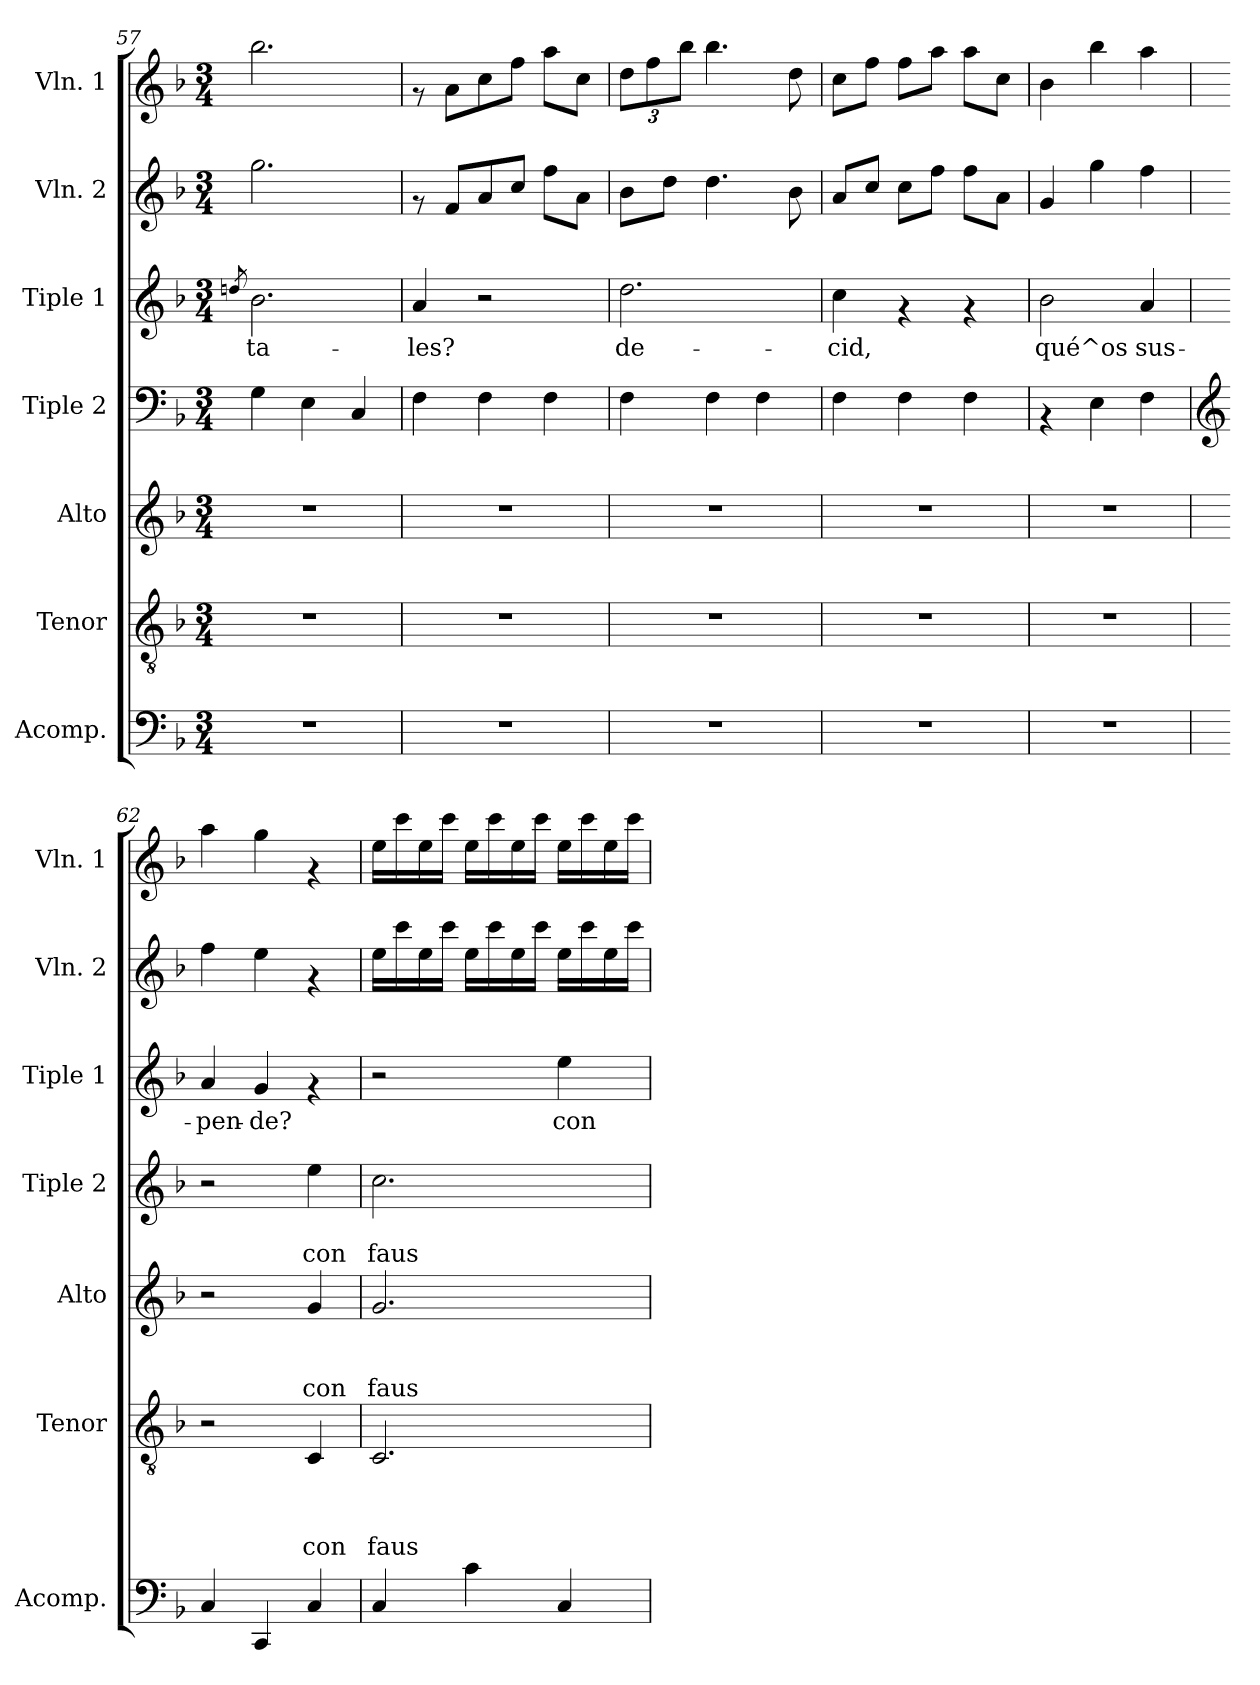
**kern	**kern	**text	**text	**text	**text	**kern	**text	**text	**text	**kern	**text	**text	**kern	**text	**kern	**kern
*part7	*part6	*part6	*part6	*part6	*part6	*part5	*part5	*part5	*part5	*part4	*part4	*part4	*part3	*part3	*part2	*part1
*staff7	*staff6	*staff6	*staff6	*staff6	*staff6	*staff5	*staff5	*staff5	*staff5	*staff4	*staff4	*staff4	*staff3	*staff3	*staff2	*staff1
*I"Acomp.	*I"Tenor	*	*	*	*	*I"Alto	*	*	*	*I"Tiple 2	*	*	*I"Tiple 1	*	*I"Vln. 2	*I"Vln. 1
*I'Acomp.	*I'Tenor	*	*	*	*	*I'Alto	*	*	*	*I'Tiple 2	*	*	*I'Tiple 1	*	*I'Vln. 2	*I'Vln. 1
!!LO:LB:g=z
*clefF4	*clefGv2	*	*	*	*	*clefG2	*	*	*	*clefF4	*	*	*clefG2	*	*clefG2	*clefG2
*k[b-]	*k[b-]	*	*	*	*	*k[b-]	*	*	*	*k[b-]	*	*	*k[b-]	*	*k[b-]	*k[b-]
*F:	*F:	*	*	*	*	*F:	*	*	*	*F:	*	*	*F:	*	*F:	*F:
*M3/4	*M3/4	*	*	*	*	*M3/4	*	*	*	*M3/4	*	*	*M3/4	*	*M3/4	*M3/4
=57	=57	=57	=57	=57	=57	=57	=57	=57	=57	=57	=57	=57	=57	=57	=57	=57
.	.	.	.	.	.	.	.	.	.	.	.	.	8qddn/	.	.	.
!	!	!	!	!	!	!	!	!	!	!	!	!	!	!LO:LY:b	!	!
2.r	2.r	.	.	.	.	2.r	.	.	.	4G\	.	.	2.b-\	-ta-	2.gg\	2.bb-\
.	.	.	.	.	.	.	.	.	.	4E\	.	.	.	.	.	.
.	.	.	.	.	.	.	.	.	.	4C/	.	.	.	.	.	.
=58	=58	=58	=58	=58	=58	=58	=58	=58	=58	=58	=58	=58	=58	=58	=58	=58
!	!	!	!	!	!	!	!	!	!	!	!	!	!	!LO:LY:b	!	!
2.r	2.r	.	.	.	.	2.r	.	.	.	4F\	.	.	4a/	-les?	8rf	8rf
.	.	.	.	.	.	.	.	.	.	.	.	.	.	.	8f/L	8a\L
.	.	.	.	.	.	.	.	.	.	4F\	.	.	2r	.	8a/	8cc\
.	.	.	.	.	.	.	.	.	.	.	.	.	.	.	8cc/J	8ff\J
.	.	.	.	.	.	.	.	.	.	4F\	.	.	.	.	8ff\L	8aa\L
.	.	.	.	.	.	.	.	.	.	.	.	.	.	.	8a\J	8cc\J
=59	=59	=59	=59	=59	=59	=59	=59	=59	=59	=59	=59	=59	=59	=59	=59	=59
!	!	!	!	!	!	!	!	!	!	!	!	!	!	!LO:LY:b	!	!
*	*	*	*	*	*	*	*	*	*	*	*	*	*	*	*	*Xbrackettup
2.r	2.r	.	.	.	.	2.r	.	.	.	4F\	.	.	2.dd\	de-	8b-\L	12dd\L
.	.	.	.	.	.	.	.	.	.	.	.	.	.	.	.	12ff\
.	.	.	.	.	.	.	.	.	.	.	.	.	.	.	8dd\J	.
.	.	.	.	.	.	.	.	.	.	.	.	.	.	.	.	12bb-\J
.	.	.	.	.	.	.	.	.	.	4F\	.	.	.	.	4.dd\	4.bb-\
.	.	.	.	.	.	.	.	.	.	4F\	.	.	.	.	.	.
.	.	.	.	.	.	.	.	.	.	.	.	.	.	.	8b-\	8dd\
=60	=60	=60	=60	=60	=60	=60	=60	=60	=60	=60	=60	=60	=60	=60	=60	=60
!	!	!	!	!	!	!	!	!	!	!	!	!	!	!LO:LY:b	!	!
2.r	2.r	.	.	.	.	2.r	.	.	.	4F\	.	.	4cc\	-cid,	8a/L	8cc\L
.	.	.	.	.	.	.	.	.	.	.	.	.	.	.	8cc/J	8ff\J
.	.	.	.	.	.	.	.	.	.	4F\	.	.	4rf	.	8cc\L	8ff\L
.	.	.	.	.	.	.	.	.	.	.	.	.	.	.	8ff\J	8aa\J
.	.	.	.	.	.	.	.	.	.	4F\	.	.	4rf	.	8ff\L	8aa\L
.	.	.	.	.	.	.	.	.	.	.	.	.	.	.	8a\J	8cc\J
=61	=61	=61	=61	=61	=61	=61	=61	=61	=61	=61	=61	=61	=61	=61	=61	=61
!	!	!	!	!	!	!	!	!	!	!	!	!	!	!LO:LY:b	!	!
2.r	2.r	.	.	.	.	2.r	.	.	.	4rAA	.	.	2b-\	qué^os	4g/	4b-\
.	.	.	.	.	.	.	.	.	.	4E\	.	.	.	.	4gg\	4bb-\
!	!	!	!	!	!	!	!	!	!	!	!	!	!	!LO:LY:b	!	!
.	.	.	.	.	.	.	.	.	.	4F\	.	.	4a/	sus-	4ff\	4aa\
!!LO:LB:g=z
=62	=62	=62	=62	=62	=62	=62	=62	=62	=62	=62	=62	=62	=62	=62	=62	=62
*	*	*	*	*	*	*	*	*	*	*clefG2	*	*	*	*	*	*
!	!	!	!	!	!	!	!	!	!	!	!	!	!	!LO:LY:b	!	!
4C/	2r	.	.	.	.	2r	.	.	.	2r	.	.	4a/	-pen-	4ff\	4aa\
!	!	!	!	!	!	!	!	!	!	!	!	!	!	!LO:LY:b	!	!
4CC/	.	.	.	.	.	.	.	.	.	.	.	.	4g/	-de?	4ee\	4gg\
!	!	!	!	!	!LO:LY:b	!	!	!	!LO:LY:b	!	!	!LO:LY:b	!	!	!	!
4C/	4C/	.	.	.	con	4g/	.	.	con	4ee\	.	con	4rf	.	4rf	4rf
=63	=63	=63	=63	=63	=63	=63	=63	=63	=63	=63	=63	=63	=63	=63	=63	=63
!	!	!	!	!	!LO:LY:b	!	!	!	!LO:LY:b	!	!	!LO:LY:b	!	!	!	!
4C/	2.C/	.	.	.	faus	2.g/	.	.	faus-	2.cc\	.	faus-	2r	.	16ee\LL	16ee\LL
.	.	.	.	.	.	.	.	.	.	.	.	.	.	.	16ccc\	16ccc\
.	.	.	.	.	.	.	.	.	.	.	.	.	.	.	16ee\	16ee\
.	.	.	.	.	.	.	.	.	.	.	.	.	.	.	16ccc\JJ	16ccc\JJ
4c\	.	.	.	.	.	.	.	.	.	.	.	.	.	.	16ee\LL	16ee\LL
.	.	.	.	.	.	.	.	.	.	.	.	.	.	.	16ccc\	16ccc\
.	.	.	.	.	.	.	.	.	.	.	.	.	.	.	16ee\	16ee\
.	.	.	.	.	.	.	.	.	.	.	.	.	.	.	16ccc\JJ	16ccc\JJ
!	!	!	!	!	!	!	!	!	!	!	!	!	!	!LO:LY:b	!	!
4C/	.	.	.	.	.	.	.	.	.	.	.	.	4ee\	con	16ee\LL	16ee\LL
.	.	.	.	.	.	.	.	.	.	.	.	.	.	.	16ccc\	16ccc\
.	.	.	.	.	.	.	.	.	.	.	.	.	.	.	16ee\	16ee\
.	.	.	.	.	.	.	.	.	.	.	.	.	.	.	16ccc\JJ	16ccc\JJ
=	=	=	=	=	=	=	=	=	=	=	=	=	=	=	=	=
*-	*-	*-	*-	*-	*-	*-	*-	*-	*-	*-	*-	*-	*-	*-	*-	*-
